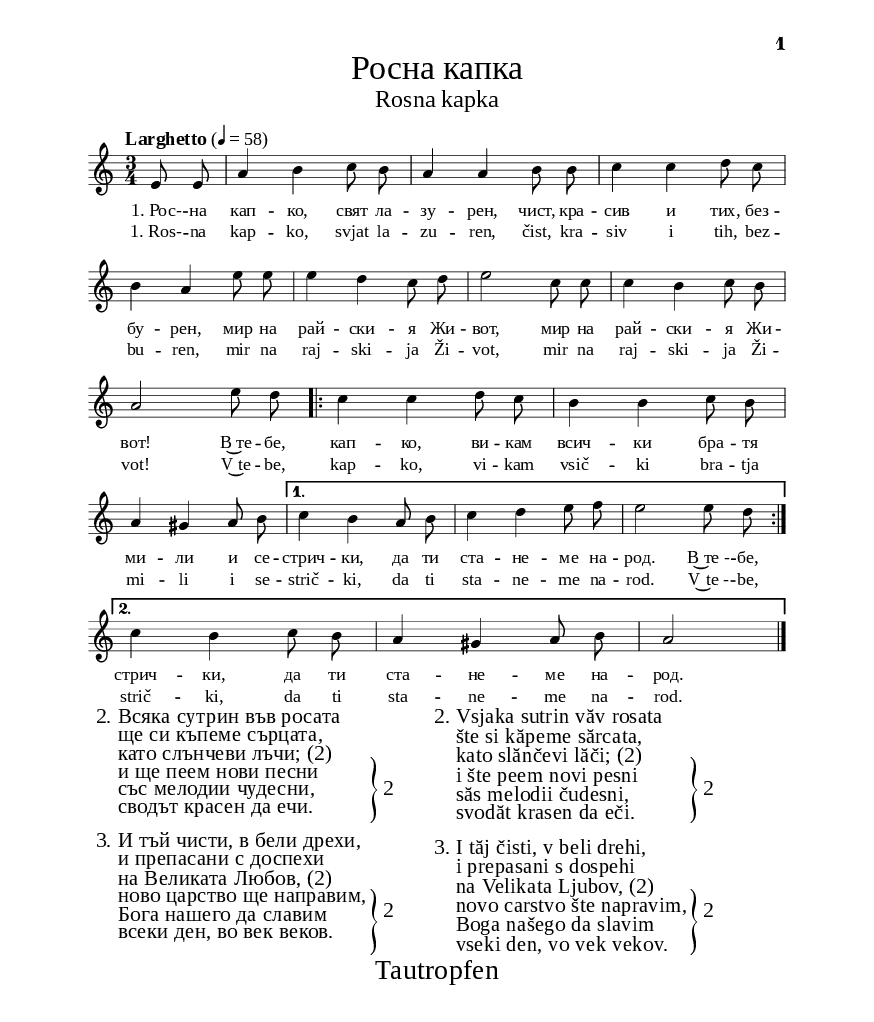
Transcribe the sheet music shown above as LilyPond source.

\version "2.24.3"

% include paper part and global functions
\include "include/globals.ily"
"rightBraces046" = \markup {
  \column {
    % repeat braces
    \translate #'(0 . -9.2 )
    \right-brace #32

    \translate #'(0 . -13.6 )
    \right-brace #32
  }
  \column {
    % repeat numbers
    \translate #'(0 . -9.8 )
    2

    \translate #'(0 . -16.8 )
    2
  }
}

\bookpart {
  \label #'ref046
  \tocItem \markup "Росна капка – Rosna kapka"
  \include "include/bookpart-paper.ily"
  \score {
    \include "include/score-layout.ily"

    \new Voice \absolute  {
      \clef treble
      \key a \minor
      \time 3/4
      \tempoFunc "Larghetto" 4 "58"
      \partial 4
      \autoBeamOff

      e'8 e' a'4 b' c''8 b' |  a'4 a' b'8 b' | c''4 c'' d''8 c'' \break | % 5

      b'4 a' e''8 e'' | e''4 d'' c''8 d'' | e''2 c''8 c'' | c''4 b' c''8 b' \break |

      a'2 e''8 d'' \repeat volta 2 {
        | c''4 c'' d''8 c'' |  b'4 b' c''8 b' \break |

        a'4 gis' a'8 b' |
      }  \alternative {
        { c''4 b' a'8 b' | c''4 d'' e''8 f'' | e''2 e''8 d''  \break |  }

        { c''4 b' c''8 b'8 | a'4 gis'4 a'8 b'8 | a'2 \bar "|." }
      }
    }

    \addlyrics {
      "1. Рос-" -- на кап -- ко, свят ла -- зу -- рен, чист, кра -- сив и тих, без --
      бу -- рен, мир на рай -- ски -- я Жи -- вот, мир на рай -- ски -- я Жи --
      вот! В~те -- бе, кап -- ко, ви -- кам всич -- ки бра -- тя
      ми -- ли и се -- стрич -- ки, да ти ста -- не -- ме на -- род. "В~те -" -- бе,
      стрич -- ки, да ти ста -- не -- ме на -- род.
    }

   \addlyrics {
      "1. Ros-" -- na kap -- ko, svjat la -- zu -- ren, čist, kra -- siv i tih, bez --
      bu -- ren, mir na raj -- ski -- ja Ži -- vot, mir na raj -- ski -- ja Ži --
      vot! V~te -- be, kap -- ko, vi -- kam vsič -- ki bra -- tja
      mi -- li i se -- strič -- ki, da ti sta -- ne -- me na -- rod. "V~te -" -- be,
      strič -- ki, da ti sta -- ne -- me na -- rod.
    }

    \header {
      title = \titleFunc "Росна капка" "Rosna kapka"
    }

    \midi{}

  } % score

  \markup \fontsize #bgCoupletFontSize {
    \hspace #1
    \override #`(baseline-skip . ,bgCoupletBaselineSkip)
    \column {
      \line { 2. Всяка сутрин във росата }
      \line {   "   " ще си къпеме сърцата, }

      \line {   "   " като слънчеви лъчи; (2)}

      \line {   "   " и ще пеем нови песни}

      \line {   "   " със мелодии чудесни,}

      \line {   "   " сводът красен да ечи.}

      \line{" "}

      \line {   3.  И тъй чисти, в бели дрехи,}

      \line {   "   " и препасани с доспехи}

      \line {   "   " на Великата Любов, (2)}

      \line {   "   " ново царство ще направим,}

      \line {   "   " Бога нашего да славим}

      \line {   "   " всеки ден, во век веков.}
    }  \"rightBraces046"

    \hspace #5
    \override #`(baseline-skip . ,bgCoupletBaselineSkip)
   \column {
      \line { 2. Vsjaka sutrin văv rosata }
      \line {   "   " šte si kăpeme sărcata, }

      \line {   "   " kato slănčevi lăči; (2)}

      \line {   "   " i šte peem novi pesni}

      \line {   "   " săs melodii čudesni,}

      \line {   "   " svodăt krasen da eči.}

      \line{" "}

      \line {   3.  I tăj čisti, v beli drehi,}

      \line {   "   " i prepasani s dospehi}

      \line {   "   " na Velikata Ljubov, (2)}

      \line {   "   " novo carstvo šte napravim,}

      \line {   "   " Boga našego da slavim}

      \line {   "   " vseki den, vo vek vekov.}
    } %column

    \"rightBraces046"
  } % markup

  % include foreign translation(s) of the song
  \version "2.24.3"

\markup \fill-line { \fontsize #deTitleFontSize "Tautropfen" }
\markup \null
\markup \null
\markup \fontsize #deCoupletFontSize {
  \hspace #15
  \override #`(baseline-skip . ,deCoupletBaselineSkip)

  \column {


    \line { 1. Tautropfen, azurblaue Welt,}

    \line { "   "rein, schön, still und ohne Sturm,}

    \line { "   "Frieden des paradiesischen Lebens,}

    \line { "   "Frieden des paradiesischen Lebens!}

    \line { "   "In dir, Tropfen, rufe ich }
     \line { "   "  alle lieben Brüder und Schwestern, }

    \line { "   "damit wir dein Volk werden.}
    \line { "   " }

    \line { 2. Jeden Morgen werden wir}

    \line { "   "  unsere Herzen im Tau baden}

    \line { "   "wie die Sonnenstrahlen, wie die Sonnenstrahlen}

    \line { "   "und wir werden neue Lieder singen,}

    \line { "   "mit wunderbaren Melodien,}

    \line { "   "auf dass das rote Himmelsgewölbe widerhallt.}
    \line { "   " }

    \line { 3. Und so  – rein, in weißen Kleidern}

    \line { "   "und umgürtet mit der Rüstung }
       \line { "   "      der großen Liebe, der großen Liebe }

    \line { "   "werden wir ein neues Reich errichten:}

    \line { "   "auf dass wir unseren Gott verherrlichen, }

    \line { "   "jeden Tag, auf ewig.}




  }

}


} % bookpart
